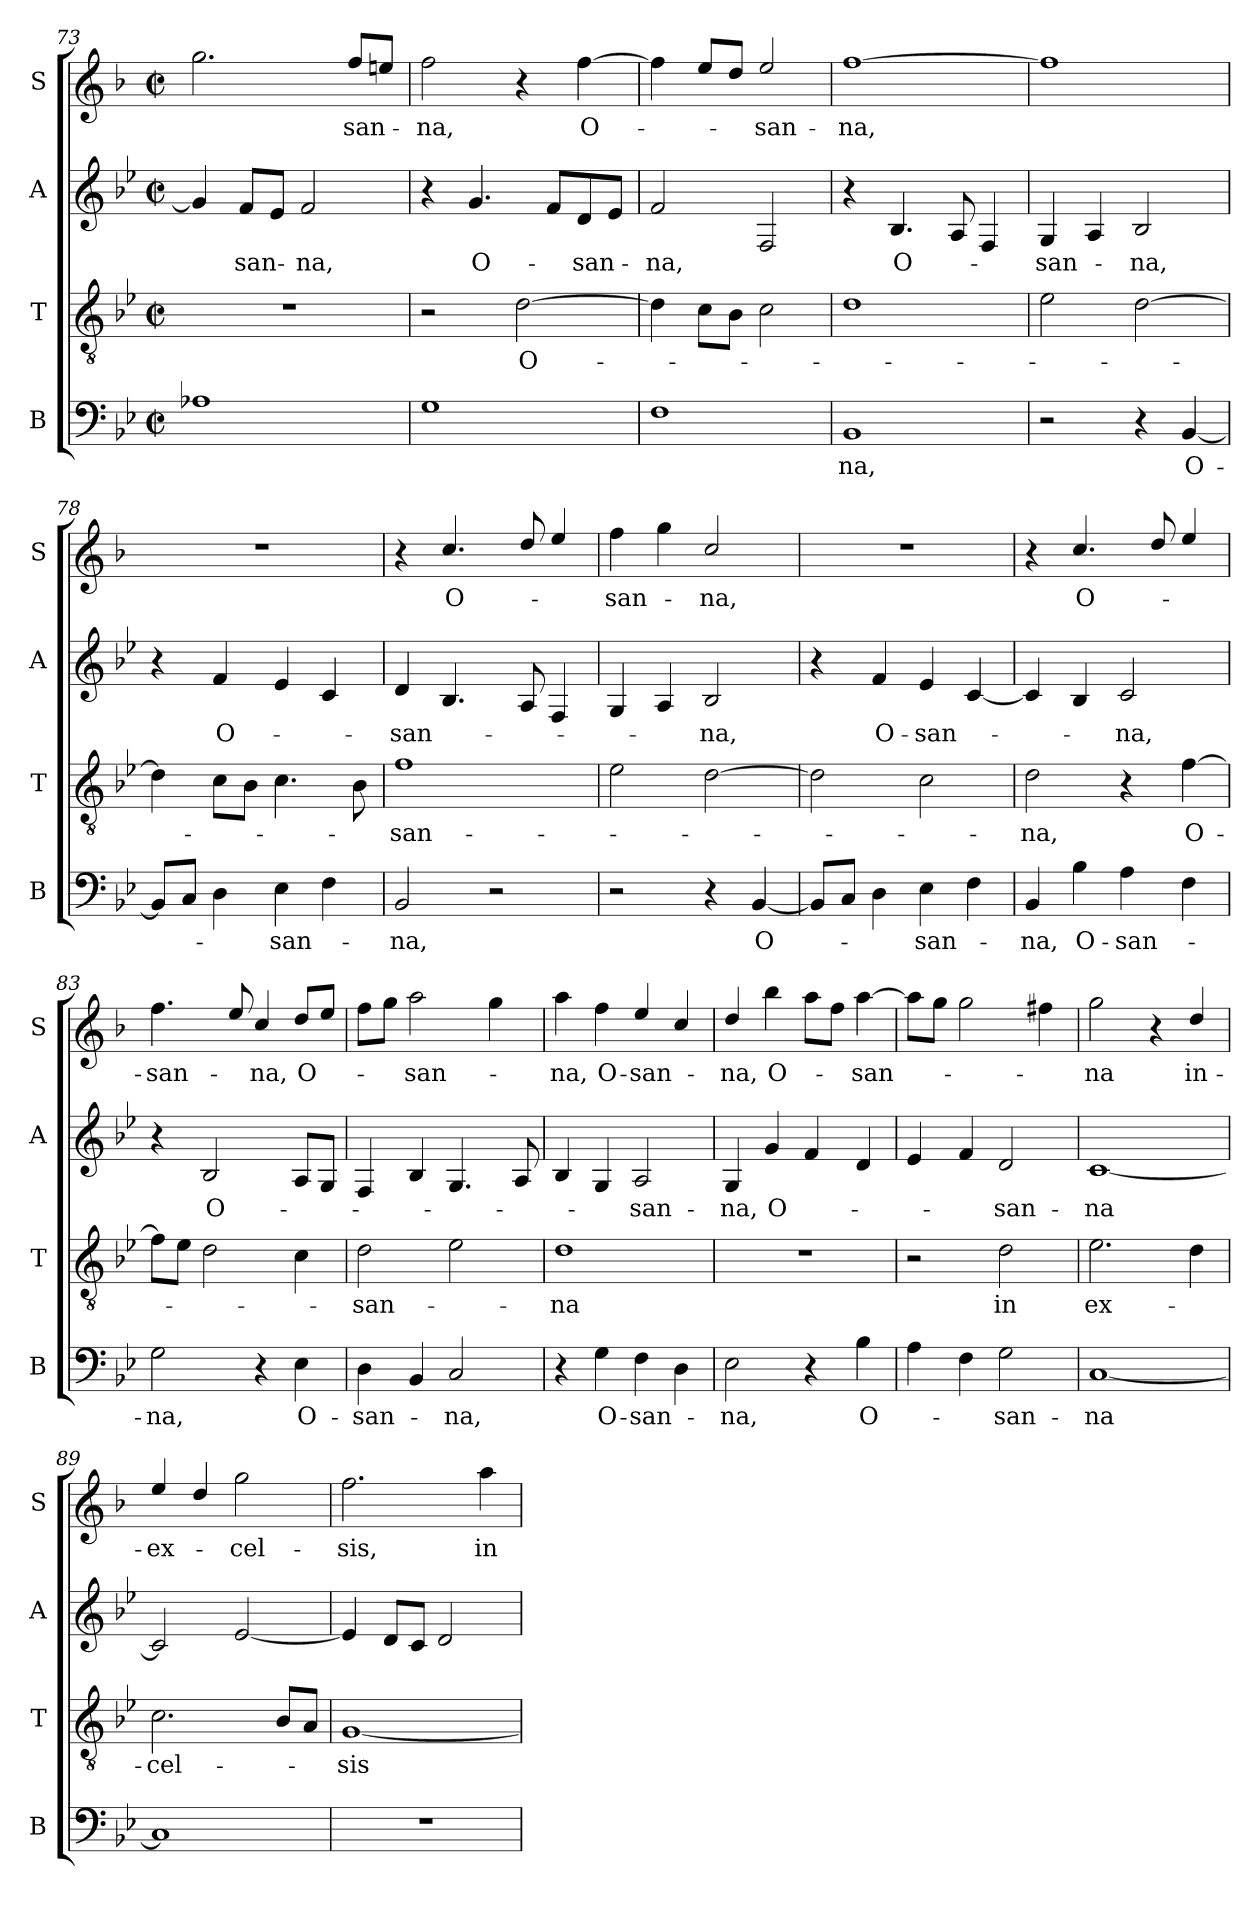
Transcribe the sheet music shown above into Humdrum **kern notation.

**kern	**text	**kern	**text	**kern	**text	**kern	**text
*part4	*part4	*part3	*part3	*part2	*part2	*part1	*part1
*staff4	*staff4	*staff3	*staff3	*staff2	*staff2	*staff1	*staff1
*I"B	*	*I"T	*	*I"A	*	*I"S	*
*I'B	*	*I'T	*	*I'A	*	*I'S	*
*clefF4	*	*clefGv2	*	*clefG2	*	*clefG2	*
*	*	*	*	*	*	*ITrd4c7	*
*k[b-e-]	*	*k[b-e-]	*	*k[b-e-]	*	*k[b-e-]	*
*M2/2	*	*M2/2	*	*M2/2	*	*M2/2	*
*met(c|)	*	*met(c|)	*	*met(c|)	*	*met(c|)	*
=73	=73	=73	=73	=73	=73	=73	=73
1A-X	.	1r	.	4g/]	.	2.cc\	.
!	!	!	!	!	!LO:LY:b	!	!
.	.	.	.	8f/L	-san-	.	.
.	.	.	.	8e-/J	.	.	.
!	!	!	!	!	!LO:LY:b	!	!
.	.	.	.	2f/	-na,	.	.
!	!	!	!	!	!	!	!LO:LY:b
.	.	.	.	.	.	8b-/L	-san-
.	.	.	.	.	.	8ani/J	.
=74	=74	=74	=74	=74	=74	=74	=74
!	!	!	!	!	!	!	!LO:LY:b
1G	.	2r	.	4r	.	2b-\	-na,
!	!	!	!	!	!LO:LY:b	!	!
.	.	.	.	4.g/	O-	.	.
!	!	!	!LO:LY:b	!	!	!	!
.	.	[2d\	O-	.	.	4r	.
.	.	.	.	8f/L	.	.	.
!	!	!	!	!	!LO:LY:b	!	!LO:LY:b
.	.	.	.	8d/	-san-	[4b-\	O-
.	.	.	.	8e-/J	.	.	.
=75	=75	=75	=75	=75	=75	=75	=75
!	!	!	!	!	!LO:LY:b	!	!
1F	.	4d\]	.	2f/	-na,	4b-\]	.
.	.	8c\L	.	.	.	8a/L	.
.	.	8B-\J	.	.	.	8g/J	.
!	!	!	!	!	!	!	!LO:LY:b
.	.	2c\	.	2F/	.	2a/	-san-
=76	=76	=76	=76	=76	=76	=76	=76
!	!LO:LY:b	!	!	!	!	!	!LO:LY:b
1BB-	-na,	1d	.	4r	.	[1b-	-na,
!	!	!	!	!	!LO:LY:b	!	!
.	.	.	.	4.B-/	O-	.	.
.	.	.	.	8A/	.	.	.
.	.	.	.	4F/	.	.	.
=77	=77	=77	=77	=77	=77	=77	=77
!	!	!	!	!	!LO:LY:b	!	!
2r	.	2e-\	.	4G/	-san-	1b-]	.
.	.	.	.	4A/	.	.	.
!	!	!	!	!	!LO:LY:b	!	!
4r	.	[2d\	.	2B-/	-na,	.	.
!	!LO:LY:b	!	!	!	!	!	!
[4BB-/	O-	.	.	.	.	.	.
!!LO:LB:g=z
=78	=78	=78	=78	=78	=78	=78	=78
8BB-/L]	.	4d\]	.	4r	.	1r	.
8C/J	.	.	.	.	.	.	.
!	!	!	!	!	!LO:LY:b	!	!
4D\	.	8c\L	.	4f/	O-	.	.
.	.	8B-\J	.	.	.	.	.
!	!LO:LY:b	!	!	!	!	!	!
4E-\	-san-	4.c\	.	4e-/	.	.	.
4F\	.	.	.	4c/	.	.	.
.	.	8B-\	.	.	.	.	.
=79	=79	=79	=79	=79	=79	=79	=79
!	!LO:LY:b	!	!LO:LY:b	!	!LO:LY:b	!	!
2BB-/	-na,	1f	-san-	4d/	-san-	4r	.
!	!	!	!	!	!	!	!LO:LY:b
.	.	.	.	4.B-/	.	4.f/	O-
2r	.	.	.	.	.	.	.
.	.	.	.	8A/	.	8g/	.
.	.	.	.	4F/	.	4a/	.
=80	=80	=80	=80	=80	=80	=80	=80
!	!	!	!	!	!	!	!LO:LY:b
2r	.	2e-\	.	4G/	.	4b-\	-san-
.	.	.	.	4A/	.	4cc\	.
!	!	!	!	!	!LO:LY:b	!	!LO:LY:b
4r	.	[2d\	.	2B-/	-na,	2f/	-na,
!	!LO:LY:b	!	!	!	!	!	!
[4BB-/	O-	.	.	.	.	.	.
=81	=81	=81	=81	=81	=81	=81	=81
8BB-/L]	.	2d\]	.	4r	.	1r	.
8C/J	.	.	.	.	.	.	.
!	!	!	!	!	!LO:LY:b	!	!
4D\	.	.	.	4f/	O-	.	.
!	!LO:LY:b	!	!	!	!LO:LY:b	!	!
4E-\	-san-	2c\	.	4e-/	-san-	.	.
4F\	.	.	.	[4c/	.	.	.
=82	=82	=82	=82	=82	=82	=82	=82
!	!LO:LY:b	!	!LO:LY:b	!	!	!	!
4BB-/	-na,	2d\	-na,	4c/]	.	4r	.
!	!LO:LY:b	!	!	!	!	!	!LO:LY:b
4B-\	O-	.	.	4B-/	.	4.f/	O-
!	!LO:LY:b	!	!	!	!LO:LY:b	!	!
4A\	-san-	4r	.	2c/	-na,	.	.
.	.	.	.	.	.	8g/	.
!	!	!	!LO:LY:b	!	!	!	!
4F\	.	[4f\	O-	.	.	4a/	.
=83	=83	=83	=83	=83	=83	=83	=83
!	!LO:LY:b	!	!	!	!	!	!LO:LY:b
2G\	-na,	8f\L]	.	4r	.	4.b-\	-san-
.	.	8e-\J	.	.	.	.	.
!	!	!	!	!	!LO:LY:b	!	!
.	.	2d\	.	2B-/	O-	.	.
.	.	.	.	.	.	8a/	.
!	!	!	!	!	!	!	!LO:LY:b
4r	.	.	.	.	.	4f/	-na,
!	!LO:LY:b	!	!	!	!	!	!LO:LY:b
4E-\	O-	4c\	.	8A/L	.	8g/L	O-
.	.	.	.	8G/J	.	8a/J	.
!!LO:LB:g=z
=84	=84	=84	=84	=84	=84	=84	=84
!	!LO:LY:b	!	!LO:LY:b	!	!	!	!
4D\	-san-	2d\	-san-	4F/	.	8b-\L	.
.	.	.	.	.	.	8cc\J	.
!	!	!	!	!	!	!	!LO:LY:b
4BB-/	.	.	.	4B-/	.	2dd\	-san-
!	!LO:LY:b	!	!	!	!	!	!
2C/	-na,	2e-\	.	4.G/	.	.	.
.	.	.	.	.	.	4cc\	.
.	.	.	.	8A/	.	.	.
=85	=85	=85	=85	=85	=85	=85	=85
!	!	!	!LO:LY:b	!	!	!	!LO:LY:b
4r	.	1d	-na	4B-/	.	4dd\	-na,
!	!LO:LY:b	!	!	!	!	!	!LO:LY:b
4G\	O-	.	.	4G/	.	4b-\	O-
!	!LO:LY:b	!	!	!	!LO:LY:b	!	!LO:LY:b
4F\	-san-	.	.	2A/	-san-	4a/	-san-
4D\	.	.	.	.	.	4f/	.
=86	=86	=86	=86	=86	=86	=86	=86
!	!LO:LY:b	!	!	!	!LO:LY:b	!	!LO:LY:b
2E-\	-na,	1r	.	4G/	-na,	4g/	-na,
!	!	!	!	!	!LO:LY:b	!	!LO:LY:b
.	.	.	.	4g/	O-	4ee-\	O-
4r	.	.	.	4f/	.	8dd\L	.
.	.	.	.	.	.	8b-\J	.
!	!LO:LY:b	!	!	!	!	!	!LO:LY:b
4B-\	O-	.	.	4d/	.	[4dd\	-san-
=87	=87	=87	=87	=87	=87	=87	=87
4A\	.	2r	.	4e-/	.	8dd\L]	.
.	.	.	.	.	.	8cc\J	.
4F\	.	.	.	4f/	.	2cc\	.
!	!LO:LY:b	!	!LO:LY:b	!	!LO:LY:b	!	!
2G\	-san-	2d\	in	2d/	-san-	.	.
.	.	.	.	.	.	4bn\	.
=88	=88	=88	=88	=88	=88	=88	=88
!	!LO:LY:b	!	!LO:LY:b	!	!LO:LY:b	!	!LO:LY:b
[1C	-na	2.e-\	ex-	[1c	-na	2cc\	-na
.	.	.	.	.	.	4r	.
!	!	!	!	!	!	!	!LO:LY:b
.	.	4d\	.	.	.	4g/	in-
=89	=89	=89	=89	=89	=89	=89	=89
!	!	!	!LO:LY:b	!	!	!	!LO:LY:b
1C]	.	2.c\	-cel-	2c/]	.	4a/	ex-
.	.	.	.	.	.	4g/	.
!	!	!	!	!	!	!	!LO:LY:b
.	.	.	.	[2e-/	.	2cc\	-cel-
.	.	8B-/L	.	.	.	.	.
.	.	8A/J	.	.	.	.	.
=90	=90	=90	=90	=90	=90	=90	=90
!	!	!	!LO:LY:b	!	!	!	!LO:LY:b
1r	.	[1G	-sis	4e-/]	.	2.b-\	-sis,
.	.	.	.	8d/L	.	.	.
.	.	.	.	8c/J	.	.	.
.	.	.	.	2d/	.	.	.
!	!	!	!	!	!	!	!LO:LY:b
.	.	.	.	.	.	4dd\	in
=	=	=	=	=	=	=	=
*-	*-	*-	*-	*-	*-	*-	*-
